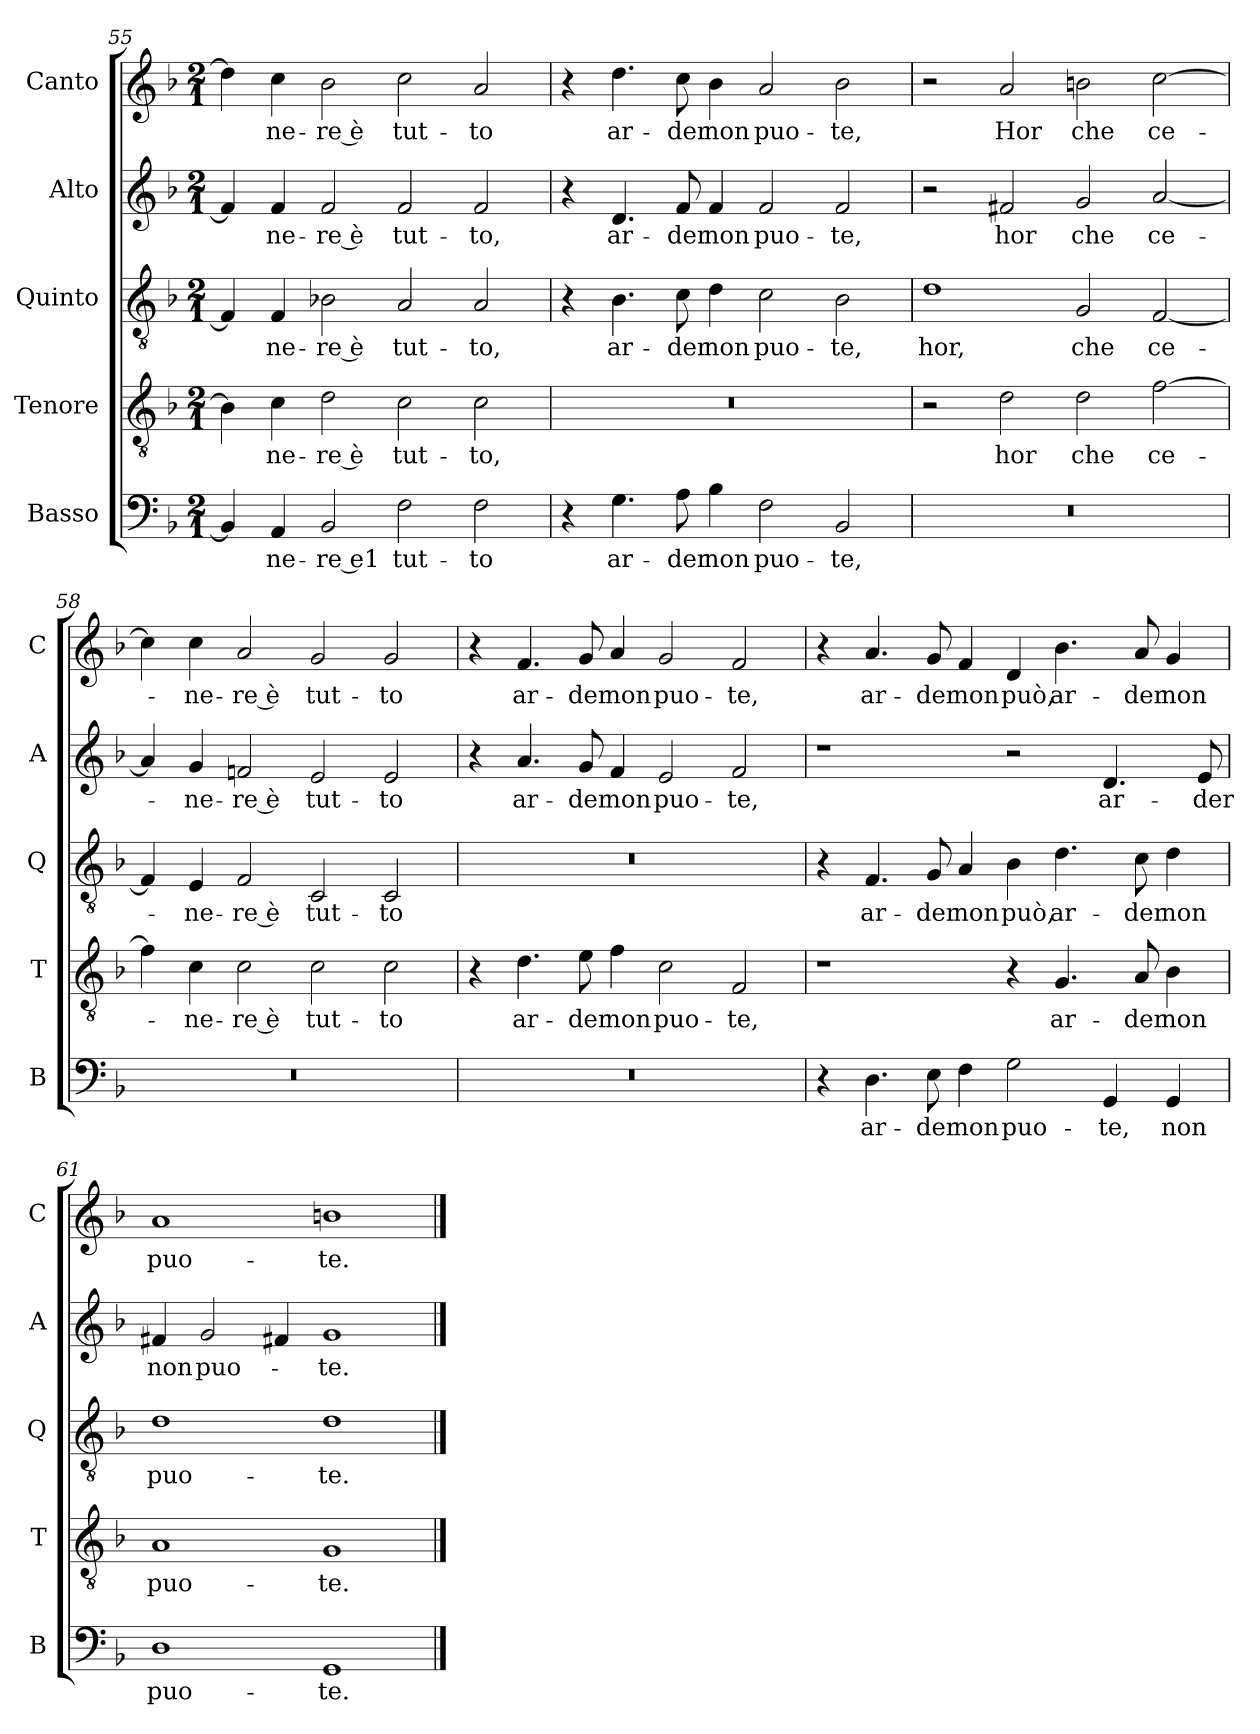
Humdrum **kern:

**kern	**text	**kern	**text	**kern	**text	**kern	**text	**kern	**text
*part5	*part5	*part4	*part4	*part3	*part3	*part2	*part2	*part1	*part1
*staff5	*staff5	*staff4	*staff4	*staff3	*staff3	*staff2	*staff2	*staff1	*staff1
*I"Basso	*	*I"Tenore	*	*I"Quinto	*	*I"Alto	*	*I"Canto	*
*I'B	*	*I'T	*	*I'Q	*	*I'A	*	*I'C	*
*clefF4	*	*clefGv2	*	*clefGv2	*	*clefG2	*	*clefG2	*
*k[b-]	*	*k[b-]	*	*k[b-]	*	*k[b-]	*	*k[b-]	*
*M2/1	*	*M2/1	*	*M2/1	*	*M2/1	*	*M2/1	*
=55	=55	=55	=55	=55	=55	=55	=55	=55	=55
4BB-]	.	4B-]	.	4F]	.	4f]	.	4dd]	.
4AA	-ne-	4c	-ne-	4F	-ne-	4f	-ne-	4cc	-ne-
2BB-	-re e1	2d	-re è	2B-X	-re è	2f	-re è	2b-	-re è
2F	tut-	2c	tut-	2A	tut-	2f	tut-	2cc	tut-
2F	-to	2c	-to,	2A	-to,	2f	-to,	2a	-to
=56	=56	=56	=56	=56	=56	=56	=56	=56	=56
4r	.	0r	.	4r	.	4r	.	4r	.
4.G	ar-	.	.	4.B-	ar-	4.d	ar-	4.dd	ar-
8A	-der	.	.	8c	-der	8f	-der	8cc	-der
4B-	non	.	.	4d	non	4f	non	4b-	non
2F	puo-	.	.	2c	puo-	2f	puo-	2a	puo-
2BB-	-te,	.	.	2B-	-te,	2f	-te,	2b-	-te,
=57	=57	=57	=57	=57	=57	=57	=57	=57	=57
0r	.	2r	.	1d	hor,	2r	.	2r	.
.	.	2d	hor	.	.	2f#X	hor	2a	Hor
.	.	2d	che	2G	che	2g	che	2bn	che
.	.	[2f	ce-	[2F	ce-	[2a	ce-	[2cc	ce-
=58	=58	=58	=58	=58	=58	=58	=58	=58	=58
0r	.	4f]	.	4F]	.	4a]	.	4cc]	.
.	.	4c	-ne-	4E	-ne-	4g	-ne-	4cc	-ne-
.	.	2c	-re è	2F	-re è	2fn	-re è	2a	-re è
.	.	2c	tut-	2C	tut-	2e	tut-	2g	tut-
.	.	2c	-to	2C	-to	2e	-to	2g	-to
=59	=59	=59	=59	=59	=59	=59	=59	=59	=59
0r	.	4r	.	0r	.	4r	.	4r	.
.	.	4.d	ar-	.	.	4.a	ar-	4.f	ar-
.	.	8e	-der	.	.	8g	-der	8g	-der
.	.	4f	non	.	.	4f	non	4a	non
.	.	2c	puo-	.	.	2e	puo-	2g	puo-
.	.	2F	-te,	.	.	2f	-te,	2f	-te,
=60	=60	=60	=60	=60	=60	=60	=60	=60	=60
4r	.	1r	.	4r	.	1r	.	4r	.
4.D	ar-	.	.	4.F	ar-	.	.	4.a	ar-
8E	-der	.	.	8G	-der	.	.	8g	-der
4F	non	.	.	4A	non	.	.	4f	non
2G	puo-	4r	.	4B-	può,	2r	.	4d	può,
.	.	4.G	ar-	4.d	ar-	.	.	4.b-	ar-
4GG	-te,	.	.	.	.	4.d	ar-	.	.
.	.	8A	-der	8c	-der	.	.	8a	-der
4GG	non	4B-	non	4d	non	.	.	4g	non
.	.	.	.	.	.	8e	-der	.	.
=61	=61	=61	=61	=61	=61	=61	=61	=61	=61
1D	puo-	1A	puo-	1d	puo-	4f#X	non	1a	puo-
.	.	.	.	.	.	2g	puo-	.	.
.	.	.	.	.	.	4f#X	.	.	.
1GG	-te.	1G	-te.	1d	-te.	1g	-te.	1bn	-te.
==	==	==	==	==	==	==	==	==	==
*-	*-	*-	*-	*-	*-	*-	*-	*-	*-
